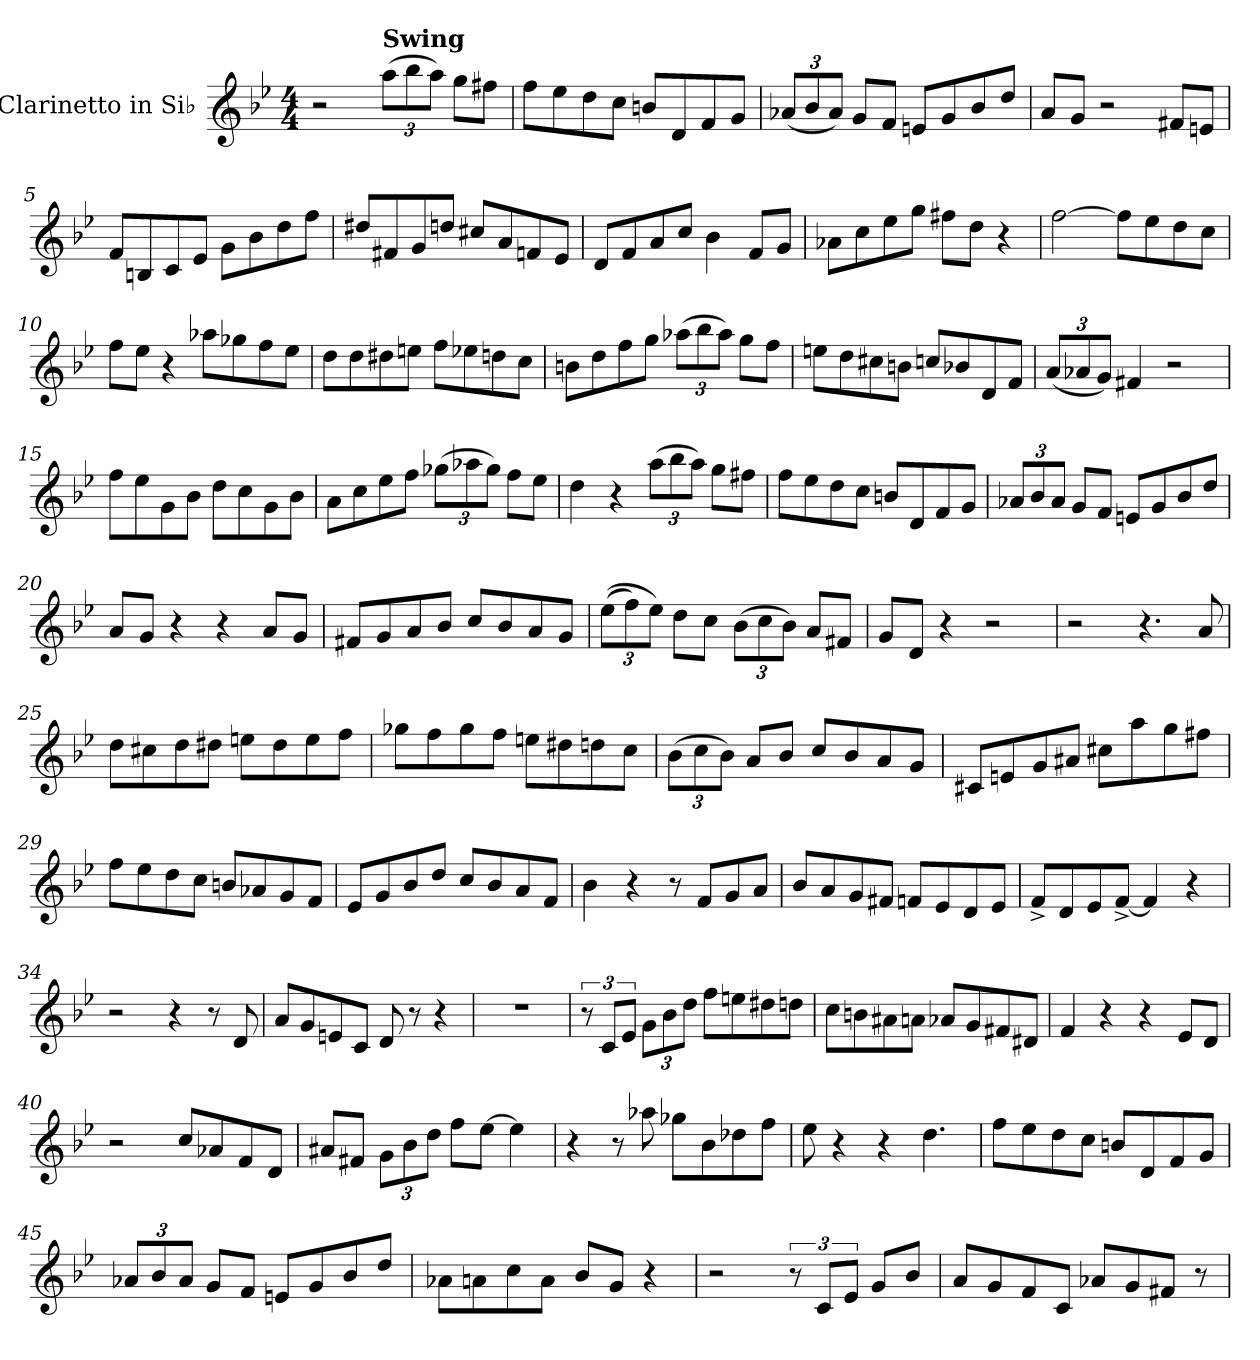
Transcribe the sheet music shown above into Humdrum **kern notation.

**kern
*part1
*staff1
*I"Clarinetto in Si♭
*I'Cl. Si♭
*clefG2
*ITrd1c2
*k[b-e-a-d-]
*M4/4
=1
2r
*Xbrackettup
*MM230
!LO:TX:a:B:t=Swing
(12gg\L
12aa-\
12gg\J)
8ff\L
8een\J
=2
8ee-\L
8dd-\
8cc\
8b-\J
8an/L
8c/
8e-/
8f/J
=3
(12g-X/L
12a-/
12g-/J)
8f/L
8e-/J
8dn/L
8f/
8a-/
8cc/J
=4
8g/L
8f/J
2r
8en/L
8dn/J
=5
8e-/L
8An/
8B-/
8d-/J
8f\L
8a-\
8cc\
8ee-\J
!!LO:LB:g=z
=6
8cc#X/L
8en/
8f/
8ccn/J
8bn/L
8g/
8e-X/
8d-/J
=7
8c/L
8e-/
8g/
8b-/J
4a-\
8e-/L
8f/J
=8
8g-X\L
8b-\
8dd-\
8ff\J
8een\L
8cc\J
4r
=9
[2ee-\
8ee-\L]
8dd-\
8cc\
8b-\J
=10
8ee-\L
8dd-\J
4r
8gg-X\L
8ff-X\
8ee-\
8dd-\J
!!LO:LB:g=z
=11
8cc\L
8cc\
8cc#X\
8ddn\J
8ee-\L
8dd-X\
8ccn\
8b-\J
=12
8an\L
8cc\
8ee-\
8ff\J
(12gg-X\L
12aa-\
12gg-\J)
8ff\L
8ee-\J
=13
8ddn\L
8cc\
8bn\
8an\J
8b-X/L
8a-X/
8c/
8e-/J
=14
(12g/L
12g-X/
12f/J)
4en/
2r
!!LO:LB:g=z
=15
8ee-\L
8dd-\
8f\
8a-\J
8cc\L
8b-\
8f\
8a-\J
=16
8g\L
8b-\
8dd-\
8ee-\J
(12ff-X\L
12gg-X\
12ff-\J)
8ee-\L
8dd-\J
=17
4cc\
4r
(12gg\L
12aa-\
12gg\J)
8ff\L
8een\J
=18
8ee-\L
8dd-\
8cc\
8b-\J
8an/L
8c/
8e-/
8f/J
!!LO:LB:g=z
=19
12g-X/L
12a-/
12g-/J
8f/L
8e-/J
8dn/L
8f/
8a-/
8cc/J
=20
8g/L
8f/J
4r
4r
8g/L
8f/J
=21
8en/L
8f/
8g/
8a-/J
8b-/L
8a-/
8g/
8f/J
=22
((12dd-\L
12ee-\)
12dd-\J)
8cc\L
8b-\J
(12a-\L
12b-\
12a-\J)
8g/L
8en/J
=23
8f/L
8c/J
4r
2r
!!LO:LB:g=z
=24
2r
4.r
8g/
=25
8cc\L
8bn\
8cc\
8cc#X\J
8ddn\L
8cc#\
8dd\
8ee-\J
=26
8ff-X\L
8ee-\
8ff-\
8ee-\J
8ddn\L
8cc#X\
8ccn\
8b-\J
=27
(12a-\L
12b-\
12a-\J)
8g/L
8a-/J
8b-/L
8a-/
8g/
8f/J
!!LO:LB:g=z
=28
8Bn/L
8dn/
8f/
8g#X/J
8bn\L
8gg\
8ff\
8een\J
=29
8ee-\L
8dd-\
8cc\
8b-\J
8an/L
8g-X/
8f/
8e-/J
=30
8d-/L
8f/
8a-/
8cc/J
8b-/L
8a-/
8g/
8e-/J
=31
4a-\
4r
8r
8e-/L
8f/
8g/J
!!LO:LB:g=z
=32
8a-/L
8g/
8f/
8en/J
8e-X/L
8d-/
8c/
8d-/J
=33
8e-^/L
8c/
8d-/
[8e-^/J
4e-/]
4r
=34
2r
4r
8r
8c/
=35
8g/L
8f/
8dn/
8B-/J
8c/
8r
4r
=36
1r
=37
*brackettup
12r
12B-/L
12d-/J
*Xbrackettup
12f\L
12a-\
12cc\J
8ee-\L
8ddn\
8cc#X\
8ccn\J
!!LO:LB:g=z
=38
8b-\L
8an\
8g#X\
8gn\J
8g-X/L
8f/
8en/
8c#X/J
=39
4e-/
4r
4r
8d-/L
8c/J
=40
2r
8b-/L
8g-X/
8e-/
8c/J
=41
8g#X/L
8en/J
12f\L
12a-\
12cc\J
8ee-\L
[8dd-\J
4dd-\]
=42
4r
8r
8gg-X\
8ff-X\L
8a-\
8cc-X\
8ee-\J
!!LO:LB:g=z
=43
8dd-\
4r
4r
4.cc\
=44
8ee-\L
8dd-\
8cc\
8b-\J
8an/L
8c/
8e-/
8f/J
=45
12g-X/L
12a-/
12g-/J
8f/L
8e-/J
8dn/L
8f/
8a-/
8cc/J
=46
8g-X\L
8gn\
8b-\
8g\J
8a-/L
8f/J
4r
=47
2r
*brackettup
12r
12B-/L
12d-/J
8f/L
8a-/J
!!LO:PB:g=z
=48
8g/L
8f/
8e-/
8B-/J
8g-X/L
8f/
8en/J
8r
=
*-
